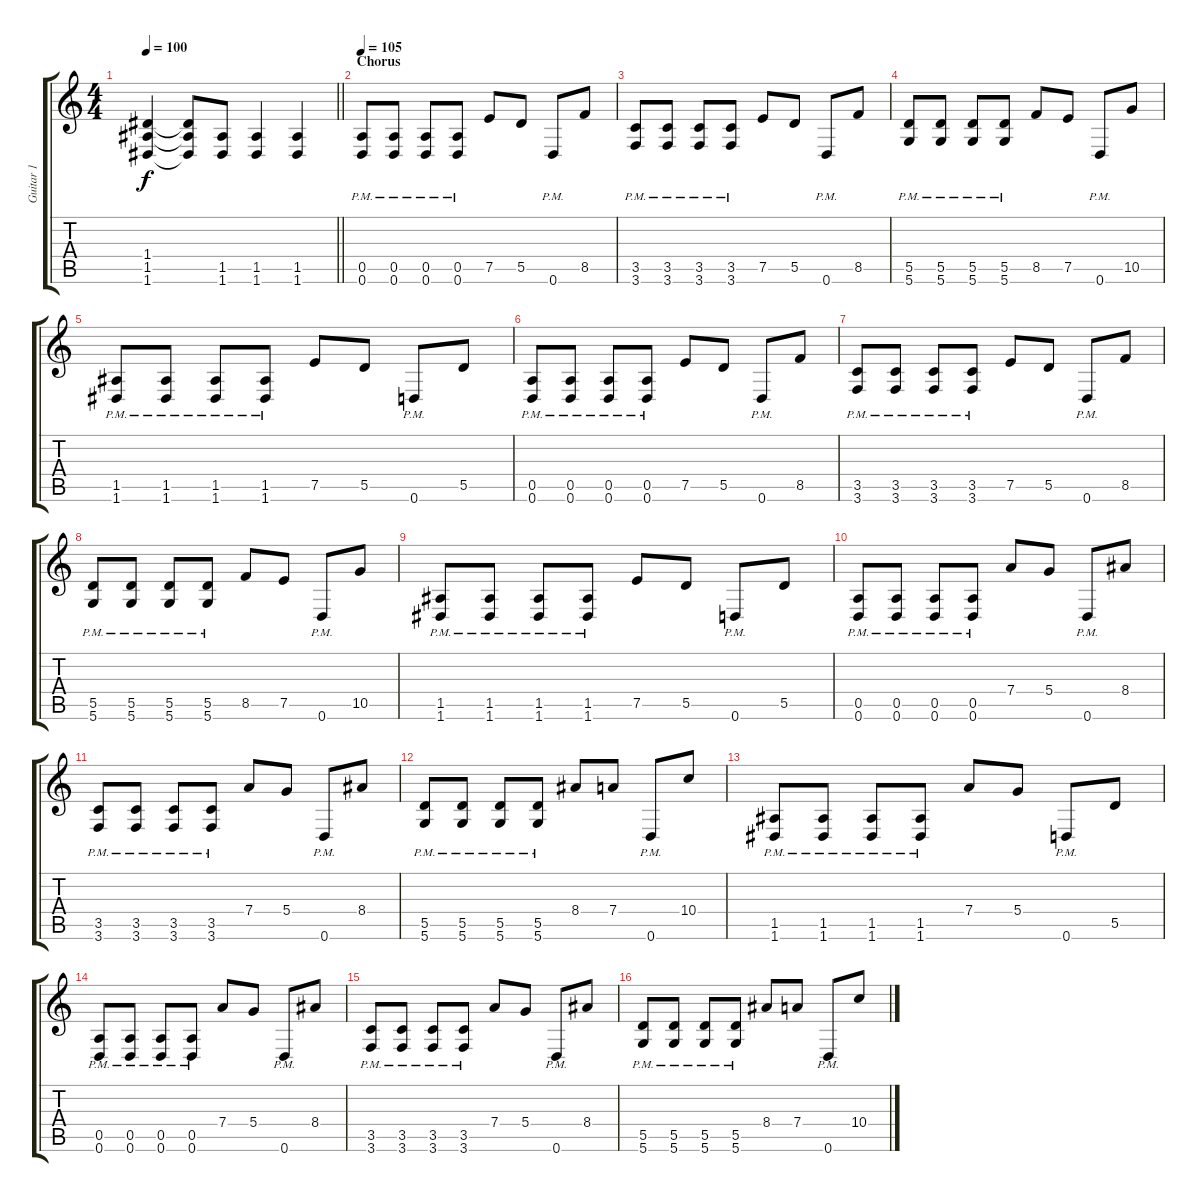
\track ("Guitar 1" "Guitar 1") {instrument distortionguitar}
\staff {score tabs}
\tuning (E4 B3 G3 D3 A2 D2) {hide}
\ts (4 4)
\tempo 100
\clef g2
\barLineRight lightlight
\ks c
(1.4 1.5 1.6).4{dy f} (1.4{t} 1.5{t} 1.6{t}).8 (1.5 1.6).8 (1.5 1.6).4 (1.5 1.6).4 |
\section ("" "Chorus")
\tempo 105
(0.5{pm} 0.6{pm}).8 (0.5{pm} 0.6{pm}).8 (0.5{pm} 0.6{pm}).8 (0.5{pm} 0.6{pm}).8 7.5.8 5.5.8 0.6{pm}.8 8.5.8 |
(3.5{pm} 3.6{pm}).8 (3.5{pm} 3.6{pm}).8 (3.5{pm} 3.6{pm}).8 (3.5{pm} 3.6{pm}).8 7.5.8 5.5.8 0.6{pm}.8 8.5.8 |
(5.5{pm} 5.6{pm}).8 (5.5{pm} 5.6{pm}).8 (5.5{pm} 5.6{pm}).8 (5.5{pm} 5.6{pm}).8 8.5.8 7.5.8 0.6{pm}.8 10.5.8 |
(1.5{pm} 1.6{pm}).8 (1.5{pm} 1.6{pm}).8 (1.5{pm} 1.6{pm}).8 (1.5{pm} 1.6{pm}).8 7.5.8 5.5.8 0.6{pm}.8 5.5.8 |
(0.5{pm} 0.6{pm}).8 (0.5{pm} 0.6{pm}).8 (0.5{pm} 0.6{pm}).8 (0.5{pm} 0.6{pm}).8 7.5.8 5.5.8 0.6{pm}.8 8.5.8 |
(3.5{pm} 3.6{pm}).8 (3.5{pm} 3.6{pm}).8 (3.5{pm} 3.6{pm}).8 (3.5{pm} 3.6{pm}).8 7.5.8 5.5.8 0.6{pm}.8 8.5.8 |
(5.5{pm} 5.6{pm}).8 (5.5{pm} 5.6{pm}).8 (5.5{pm} 5.6{pm}).8 (5.5{pm} 5.6{pm}).8 8.5.8 7.5.8 0.6{pm}.8 10.5.8 |
(1.5{pm} 1.6{pm}).8 (1.5{pm} 1.6{pm}).8 (1.5{pm} 1.6{pm}).8 (1.5{pm} 1.6{pm}).8 7.5.8 5.5.8 0.6{pm}.8 5.5.8 |
(0.5{pm} 0.6{pm}).8 (0.5{pm} 0.6{pm}).8 (0.5{pm} 0.6{pm}).8 (0.5{pm} 0.6{pm}).8 7.4.8 5.4.8 0.6{pm}.8 8.4.8 |
(3.5{pm} 3.6{pm}).8 (3.5{pm} 3.6{pm}).8 (3.5{pm} 3.6{pm}).8 (3.5{pm} 3.6{pm}).8 7.4.8 5.4.8 0.6{pm}.8 8.4.8 |
(5.5{pm} 5.6{pm}).8 (5.5{pm} 5.6{pm}).8 (5.5{pm} 5.6{pm}).8 (5.5{pm} 5.6{pm}).8 8.4.8 7.4.8 0.6{pm}.8 10.4.8 |
(1.5{pm} 1.6{pm}).8 (1.5{pm} 1.6{pm}).8 (1.5{pm} 1.6{pm}).8 (1.5{pm} 1.6{pm}).8 7.4.8 5.4.8 0.6{pm}.8 5.5.8 |
(0.5{pm} 0.6{pm}).8 (0.5{pm} 0.6{pm}).8 (0.5{pm} 0.6{pm}).8 (0.5{pm} 0.6{pm}).8 7.4.8 5.4.8 0.6{pm}.8 8.4.8 |
(3.5{pm} 3.6{pm}).8 (3.5{pm} 3.6{pm}).8 (3.5{pm} 3.6{pm}).8 (3.5{pm} 3.6{pm}).8 7.4.8 5.4.8 0.6{pm}.8 8.4.8 |
(5.5{pm} 5.6{pm}).8 (5.5{pm} 5.6{pm}).8 (5.5{pm} 5.6{pm}).8 (5.5{pm} 5.6{pm}).8 8.4.8 7.4.8 0.6{pm}.8 10.4.8
